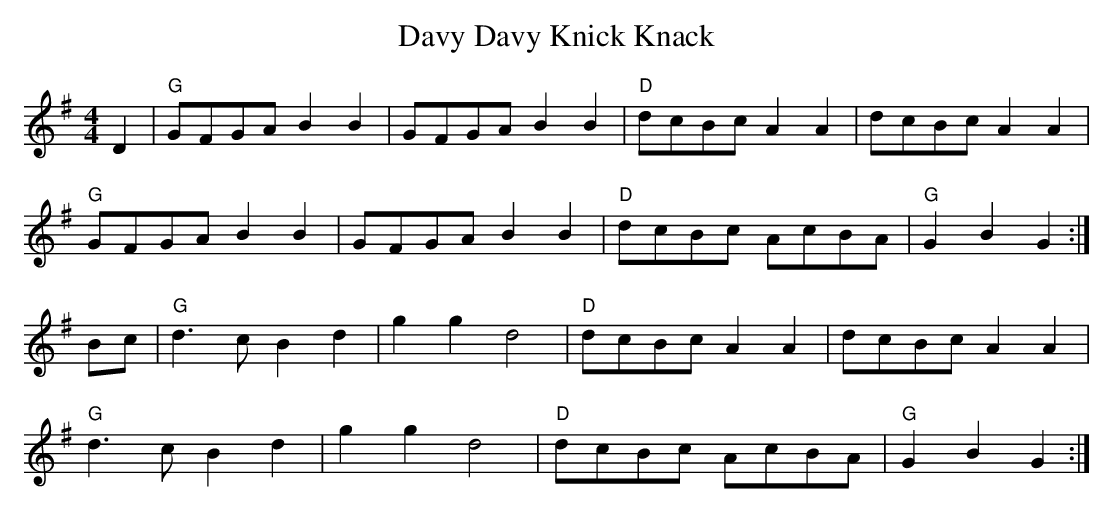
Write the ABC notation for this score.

X:1
T: Davy Davy Knick Knack
M: 4/4
L: 1/8
K: Gmaj
D2 | "G" GFGA B2 B2 | GFGA B2 B2 | "D" dcBc A2 A2 | dcBc A2 A2 |
     "G" GFGA B2 B2 | GFGA B2 B2 | "D" dcBc AcBA | "G" G2 B2 G2 :|
Bc | "G" d2>c2 B2 d2 | g2 g2 d4 | "D" dcBc A2 A2 | dcBc A2 A2 |
     "G" d2>c2 B2 d2 | g2 g2 d4 | "D" dcBc AcBA | "G" G2 B2 G2 :|
